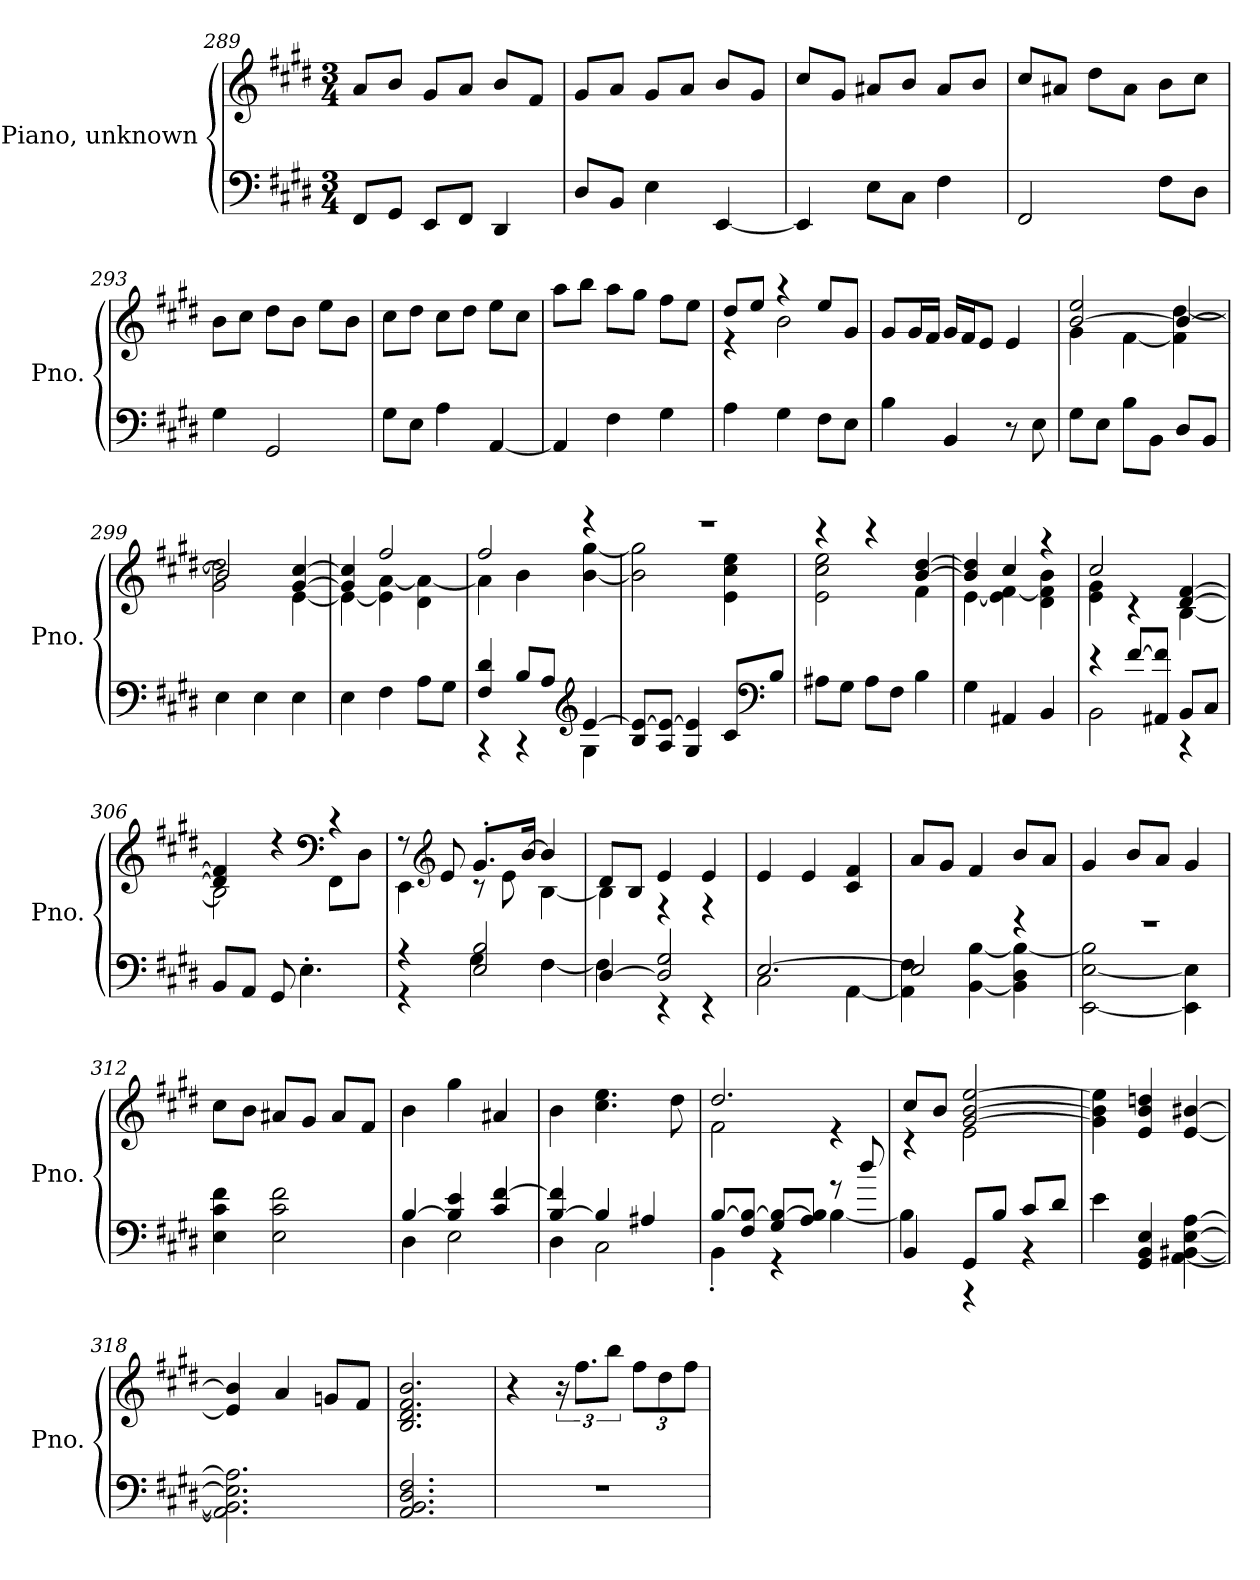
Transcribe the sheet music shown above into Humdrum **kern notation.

**kern	**kern
*part1	*part1
*staff2	*staff1
*I"Piano, unknown	*
*I'Pno.	*
*clefF4	*clefG2
*k[f#c#g#d#]	*k[f#c#g#d#]
*M3/4	*M3/4
=289	=289
8FF#/L	8a/L
8GG#/J	8b/J
8EE/L	8g#/L
8FF#/J	8a/J
4DD#/	8b/L
.	8f#/J
=290	=290
8D#/L	8g#/L
8BB/J	8a/J
4E\	8g#/L
.	8a/J
[4EE/	8b/L
.	8g#/J
=291	=291
4EE/]	8cc#/L
.	8g#/J
8E\L	8a#X/L
8C#\J	8b/J
4F#\	8a#/L
.	8b/J
=292	=292
2FF#/	8cc#/L
.	8a#X/J
.	8dd#\L
.	8a#\J
8F#\L	8b\L
8D#\J	8cc#\J
=293	=293
4G#\	8b\L
.	8cc#\J
2GG#/	8dd#\L
.	8b\J
.	8ee\L
.	8b\J
!!LO:LB:g=z
=294	=294
8G#\L	8cc#\L
8E\J	8dd#\J
4A\	8cc#\L
.	8dd#\J
[4AA/	8ee\L
.	8cc#\J
=295	=295
4AA/]	8aa\L
.	8bb\J
4F#\	8aa\L
.	8gg#\J
4G#\	8ff#\L
.	8ee\J
=296	=296
*	*^
4A\	8dd#/L	4r
.	8ee/J	.
4G#\	4r	2b\
8F#\L	8ee/L	.
8E\J	8g#/J	.
*	*v	*v
=297	=297
4B\	8g#/L
.	16g#/L
.	16f#/JJ
4BB/	16g#/LL
.	16f#/J
.	8e/J
8r	4e/
8E\	.
=298	=298
*	*^
8G#\L	[2b/ 2ee/	4g#\
8E\J	.	.
8B\L	.	[4f#\
8BB\J	.	.
8D#/L	4b/_	4f#\] [4dd#\
8BB/J	.	.
=299	=299	=299
4E\	2b/]	2g#\ 2dd#\]
4E\	.	.
4E\	[4g#/ [4cc#/	[4e\
!!LO:PB:g=z	!!
=300	=300	=300
4E\	4g#/] 4cc#/]	4e\_
4F#\	2ff#/	4e\] [4a\
8A\L	.	4d#\ 4a\_
8G#\J	.	.
=301	=301	=301
*^	*	*
4F#/ 4d#/	4r	2ff#/	4a\]
8B/L	4r	.	4b\
8A/J	.	.	.
*clefG2	*	*	*
[4e/	4G#\	4r	[4b\ [4gg#\
*v	*v	*	*
=302	=302	=302
8B/ 8e/_L	2.r	2b\] 2gg#\]
8A/ 8e/_J	.	.
4G#/ 4e/]	.	.
8c#/L	.	4e\ 4cc#\ 4ee\
*clefF4	*	*
8B/J	.	.
=303	=303	=303
8A#X\L	4r	2e\ 2cc#\ 2ee\
8G#\J	.	.
8A#\L	4r	.
8F#\J	.	.
4B\	[4b/ [4dd#/	4f#\
=304	=304	=304
4G#\	4b/] 4dd#/]	[4e\
4AA#X/	4cc#/	4e\] [4f#\
4BB/	4r	4d#\ 4f#\] 4b\
=305	=305	=305
*^	*	*
4r	2BB\	2cc#/	4e\ 4g#\
[8f#/L	.	.	4r
8AA#X/ 8f#/]J	.	.	.
8BB/L	4r	[4d#/ [4f#/	[4B\
8C#/J	.	.	.
*v	*v	*	*
!!LO:LB:g=z	!!
=306	=306	=306
8BB/L	4d#/] 4f#/]	2B\]
8AA/J	.	.
8GG#/	4r	.
4.E'\	.	.
*	*clefF4	*
.	4r	8FF#\L
.	.	8D#\J
=307	=307	=307
*^	*	*
4r	4r	8r	4EE\
*	*	*clefG2	*
.	.	8e/	.
2E/ 2B/	4G#\	8.g#'/L	8r
.	.	.	8e\
.	.	[16b/Jk	.
.	[4F#\	4b/]	[4B\
=308	=308	=308	=308
[4D#/	4F#\]	8d#/L	4B\]
.	.	8B/J	.
2D#/] 2G#/	4r	4e/	4r
.	4r	4e/	4r
*	*	*v	*v
=309	=309	=309
[2.E/	2C#\	4e/
.	.	4e/
.	[4AA\	4c#/ 4f#/
=310	=310	=310
2E/]	4AA\] 4F#\	8a/L
.	.	8g#/J
.	[4BB\ [4B\	4f#/
4r	4BB\] 4D#\ 4B\_	8b/L
.	.	8a/J
=311	=311	=311
2.r	[2EE\ [2E\ 2B\]	4g#/
.	.	8b/L
.	.	8a/J
.	4EE\] 4E\]	4g#/
*v	*v	*
!!LO:LB:g=z
=312	=312
4E\ 4c#\ 4f#\	8cc#\L
.	8b\J
2E\ 2c#\ 2f#\	8a#X/L
.	8g#/J
.	8a#/L
.	8f#/J
=313	=313
*^	*
[4B/	4D#\	4b\
4B/] 4e/	2E\	4gg#\
4c#/ [4f#/	.	4a#X/
=314	=314	=314
[4B/ 4f#/]	4D#\	4b\
4B/]	2C#\	4.cc#\ 4.ee\
4A#X/	.	.
.	.	8dd#\
=315	=315	=315
*	*	*^
[8B/L	4BB'\	2.dd#/	2f#\
8F#/ 8B/_J	.	.	.
8G#/ 8B/_L	4r	.	.
8A/ 8B/]J	.	.	.
8r	[4B\	.	4r
8dd#/	.	.	.
=316	=316	=316	=316
4BB/	4B\]	8cc#/L	4r
.	.	8b/J	.
8GG#/L	4r	[2g#/ [2b/ [2ee/	2e\
8B/J	.	.	.
8c#/L	4r	.	.
8d#/J	.	.	.
*v	*v	*	*
*	*v	*v
=317	=317
4e\	4g#\] 4b\] 4ee\]
4GG#/ 4BB/ 4E/	4e/ 4b/ 4ddn/
[4AA\ [4BB#X\ [4E\ [4A\	[4e/ [4b#X/
!!LO:LB:g=z
=318	=318
2.AA\] 2.BB#\] 2.E\] 2.A\]	4e/] 4b#/]
.	4a/
.	8gn/L
.	8f#/J
=319	=319
2.AA/ 2.BB/ 2.D#/ 2.F#/	2.B/ 2.d#/ 2.f#/ 2.b/
=320	=320
2.r	4r
.	24r
.	12.ff#\L
.	12bb\J
*	*Xbrackettup
.	12ff#\L
.	12dd#\
.	12ff#\J
=	=
*-	*-
